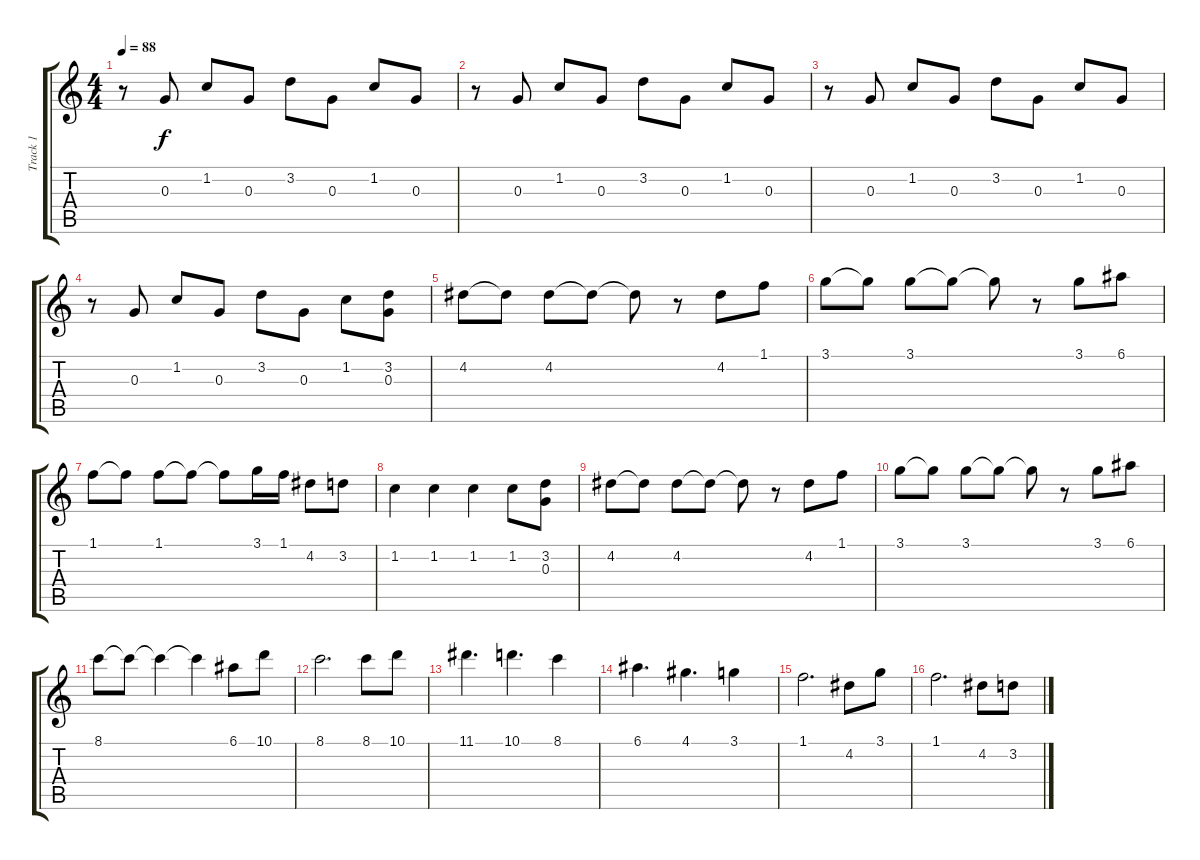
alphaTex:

\track ("Track 1" "Track 1") {instrument acousticguitarsteel}
\staff {score tabs}
\tuning (E4 B3 G3 D3 A2 E2) {hide}
\ts (4 4)
\tempo 88
\clef g2
\ks c
r.8{dy f instrument acousticguitarsteel} 0.3.8 1.2.8 0.3.8 3.2.8 0.3.8 1.2.8 0.3.8 |
r.8 0.3.8 1.2.8 0.3.8 3.2.8 0.3.8 1.2.8 0.3.8 |
r.8 0.3.8 1.2.8 0.3.8 3.2.8 0.3.8 1.2.8 0.3.8 |
r.8 0.3.8 1.2.8 0.3.8 3.2.8 0.3.8 1.2.8 (3.2 0.3).8 |
4.2.8 4.2{t}.8 4.2.8 4.2{t}.8 4.2{t}.8 r.8 4.2.8 1.1.8 |
3.1.8 3.1{t}.8 3.1.8 3.1{t}.8 3.1{t}.8 r.8 3.1.8 6.1.8 |
1.1.8 1.1{t}.8 1.1.8 1.1{t}.8 1.1{t}.8 3.1.16 1.1.16 4.2.8 3.2.8 |
1.2.4 1.2.4 1.2.4 1.2.8 (3.2 0.3).8 |
4.2.8 4.2{t}.8 4.2.8 4.2{t}.8 4.2{t}.8 r.8 4.2.8 1.1.8 |
3.1.8 3.1{t}.8 3.1.8 3.1{t}.8 3.1{t}.8 r.8 3.1.8 6.1.8 |
8.1.8 8.1{t}.8 8.1{t}.4 8.1{t}.4 6.1.8 10.1.8 |
8.1.2{d} 8.1.8 10.1.8 |
11.1.4{d} 10.1.4{d} 8.1.4 |
6.1.4{d} 4.1.4{d} 3.1.4 |
1.1.2{d} 4.2.8 3.1.8 |
1.1.2{d} 4.2.8 3.2.8
